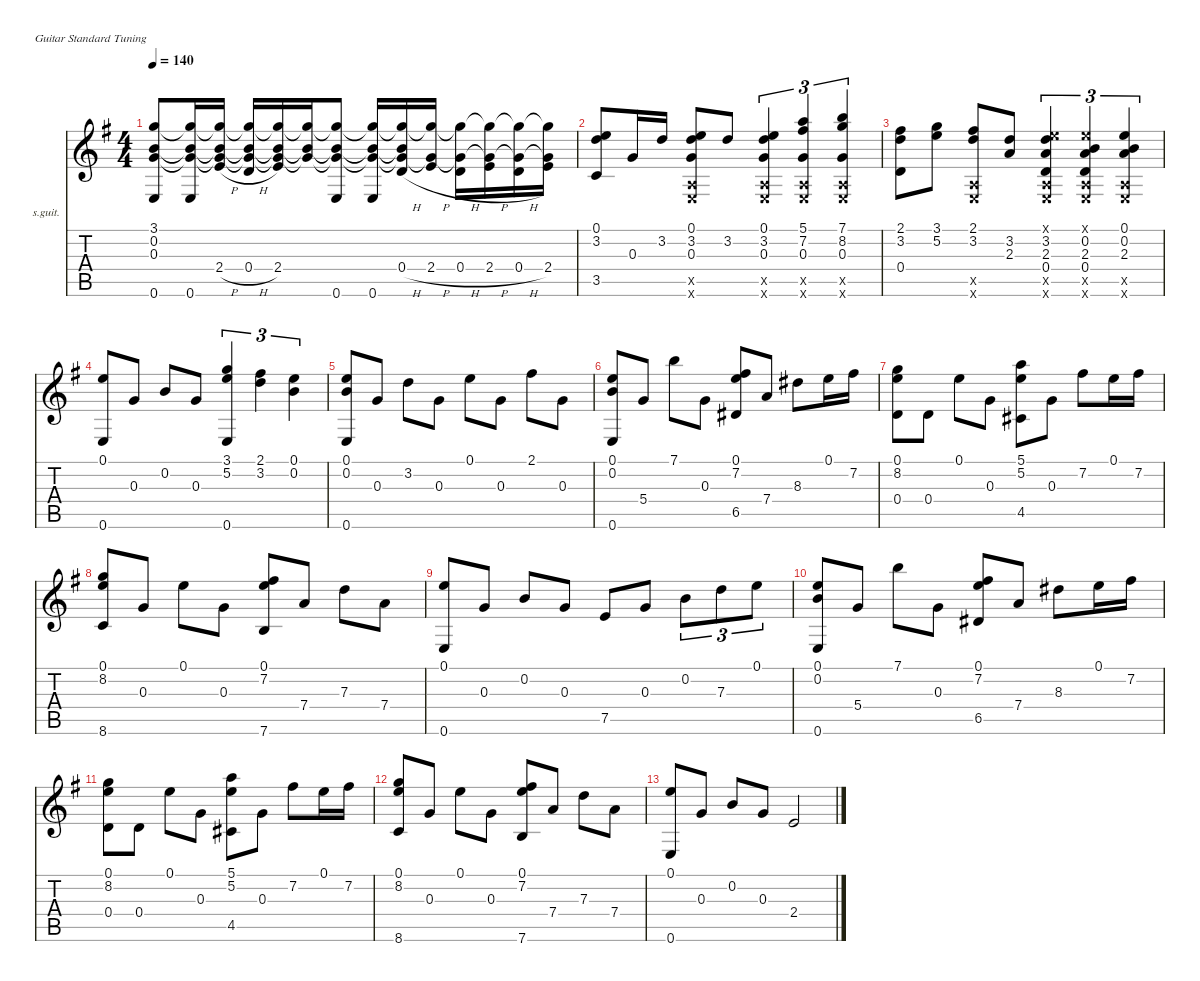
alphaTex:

\defaultSystemsLayout 4
\hideDynamics
\bracketExtendMode nobrackets
\firstSystemTrackNameOrientation horizontal
\otherSystemsTrackNameOrientation horizontal
\track ("Steel Guitar" "s.guit.") {instrument acousticguitarsteel}
\staff {score tabs}
\tuning (E4 B3 G3 D3 A2 E2)
\ts (4 4)
\tempo 140
\clef g2
\ks eminor
(3.1 0.6 0.2 0.3).8{dy mf} (0.6 3.1{t} 0.2{t} 0.3{t}).16 (2.4{h} 3.1{t} 0.2{t} 0.3{t}).16 (0.4{h} 3.1{t} 0.2{t} 0.3{t}).16 (2.4 3.1{t} 0.2{t} 0.3{t}).16 (3.1{t} 0.2{t} 0.3{t}).16 (0.6 3.1{t} 0.2{t} 0.3{t}).8 (0.6 3.1{t} 0.2{t} 0.3{t}).16 (0.4{h} 3.1{t} 0.2{t} 0.3{t}).16 (2.4{h} 3.1{t} 0.3{t}).16 (0.4{h} 3.1{t} 0.3{t}).16 (2.4{h} 3.1{t} 0.3{t}).16 (0.4{h} 3.1{t} 0.3{t}).16 (2.4 3.1{t} 0.3{t}).16 |
(0.1 3.5 3.2).8 0.3.16 3.2.16 (0.1 3.2 0.3 0.6{x} 0.5{x}).8 3.2.8 (0.1 3.2 0.6{x} 0.3 0.5{x}).4{tu (3 2)} (5.1 7.2 0.3 0.6{x} 0.5{x}).4{tu (3 2)} (7.1 8.2 0.3 0.6{x} 0.5{x}).4{tu (3 2)} |
(2.1 0.4 3.2).8 (3.1 5.2).8 (2.1 3.2 0.6{x} 0.5{x}).8 (3.2 2.3).8 (3.2 2.3 0.4 0.6{x} 0.5{x} 0.1{x}).4{tu (3 2)} (0.2 2.3 0.4 0.6{x} 0.5{x} 0.1{x}).4{tu (3 2)} (0.2 2.3 0.6{x} 0.5{x} 0.1).4{tu (3 2)} |
(0.1 0.6).8 0.3.8 0.2.8 0.3.8 (3.1 5.2 0.6).4{tu (3 2)} (2.1 3.2).4{tu (3 2)} (0.1 0.2).4{tu (3 2)} |
(0.2 0.1 0.6).8 0.3.8 3.2.8 0.3.8 0.1.8 0.3.8 2.1.8 0.3.8 |
(0.1 0.6 0.2).8 5.4.8 7.1.8 0.3.8 (7.2 6.5 0.1).8 7.4.8 8.3.8 0.1.16 7.2.16 |
(8.2 0.4 0.1).8 0.4.8 0.1.8 0.3.8 (4.5 5.1 5.2).8 0.3.8 7.2.8 0.1.16 7.2.16 |
(8.2 8.6 0.1).8 0.3.8 0.1.8 0.3.8 (7.2 7.6 0.1).8 7.4.8 7.3.8 7.4.8 |
(0.6 0.1).8 0.3.8 0.2.8 0.3.8 7.5.8 0.3.8 0.2.8{tu (3 2)} 7.3.8{tu (3 2)} 0.1.8{tu (3 2)} |
(0.1 0.6 0.2).8 5.4.8 7.1.8 0.3.8 (7.2 6.5 0.1).8 7.4.8 8.3.8 0.1.16 7.2.16 |
(8.2 0.4 0.1).8 0.4.8 0.1.8 0.3.8 (4.5 5.1 5.2).8 0.3.8 7.2.8 0.1.16 7.2.16 |
(8.2 8.6 0.1).8 0.3.8 0.1.8 0.3.8 (7.2 7.6 0.1).8 7.4.8 7.3.8 7.4.8 |
(0.6 0.1).8 0.3.8{dy mp} 0.2.8 0.3.8{dy p} 2.4.2
